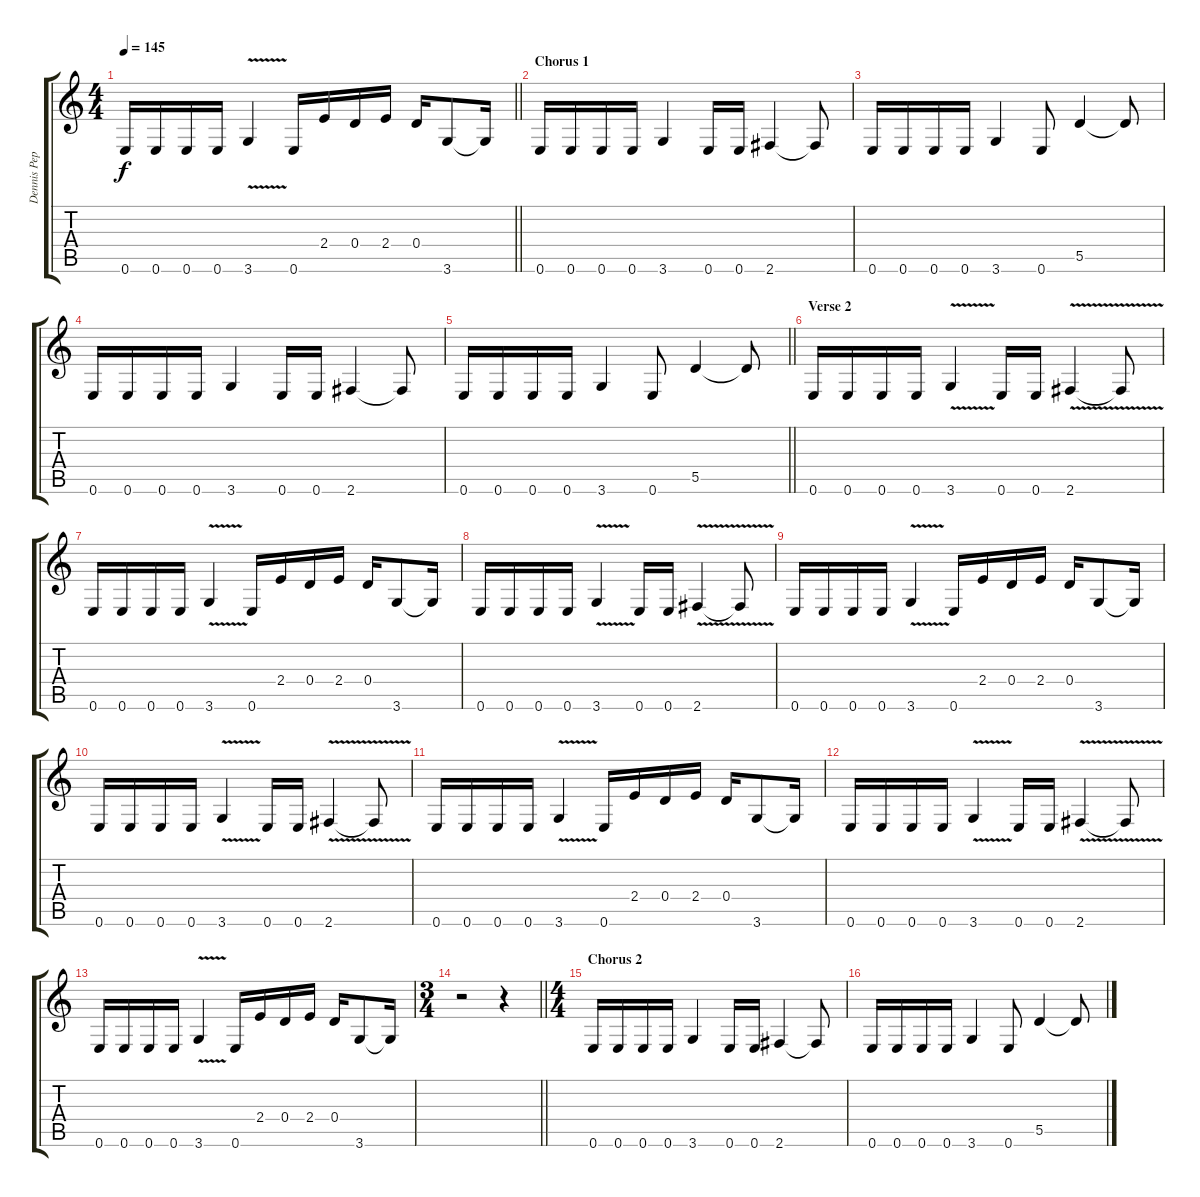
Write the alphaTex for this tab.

\track ("Dennis Pepa" "Dennis Pep") {instrument electricbassfinger}
\staff {score tabs}
\tuning (E4 B3 G3 D3 A2 E2) {hide}
\ts (4 4)
\tempo 145
\clef g2
\barLineRight lightlight
\ks c
0.6.16{dy f} 0.6.16 0.6.16 0.6.16 3.6{v}.4 0.6.16 2.4.16 0.4.16 2.4.16 0.4.16 3.6.8 3.6{t}.16 |
\section ("" "Chorus 1")
0.6.16{volume 14} 0.6.16 0.6.16 0.6.16 3.6.4 0.6.16 0.6.16 2.6.4 2.6{t}.8 |
0.6.16 0.6.16 0.6.16 0.6.16 3.6.4 0.6.8 5.5.4 5.5{t}.8 |
0.6.16{volume 14} 0.6.16 0.6.16 0.6.16 3.6.4 0.6.16 0.6.16 2.6.4 2.6{t}.8 |
\barLineRight lightlight
0.6.16 0.6.16 0.6.16 0.6.16 3.6.4 0.6.8 5.5.4 5.5{t}.8 |
\section ("" "Verse 2")
0.6.16 0.6.16 0.6.16 0.6.16 3.6{v}.4 0.6.16 0.6.16 2.6{v}.4 2.6{t}.8 |
0.6.16 0.6.16 0.6.16 0.6.16 3.6{v}.4 0.6.16 2.4.16 0.4.16 2.4.16 0.4.16 3.6.8 3.6{t}.16 |
0.6.16 0.6.16 0.6.16 0.6.16 3.6{v}.4 0.6.16 0.6.16 2.6{v}.4 2.6{t}.8 |
0.6.16 0.6.16 0.6.16 0.6.16 3.6{v}.4 0.6.16 2.4.16 0.4.16 2.4.16 0.4.16 3.6.8 3.6{t}.16 |
0.6.16 0.6.16 0.6.16 0.6.16 3.6{v}.4 0.6.16 0.6.16 2.6{v}.4 2.6{t}.8 |
0.6.16 0.6.16 0.6.16 0.6.16 3.6{v}.4 0.6.16 2.4.16 0.4.16 2.4.16 0.4.16 3.6.8 3.6{t}.16 |
0.6.16 0.6.16 0.6.16 0.6.16 3.6{v}.4 0.6.16 0.6.16 2.6{v}.4 2.6{t}.8 |
0.6.16 0.6.16 0.6.16 0.6.16 3.6{v}.4 0.6.16 2.4.16 0.4.16 2.4.16 0.4.16 3.6.8 3.6{t}.16 |
\ts (3 4)
\barLineRight lightlight
r.2 r.4 |
\ts (4 4)
\section ("" "Chorus 2")
0.6.16{volume 14} 0.6.16 0.6.16 0.6.16 3.6.4 0.6.16 0.6.16 2.6.4 2.6{t}.8 |
0.6.16 0.6.16 0.6.16 0.6.16 3.6.4 0.6.8 5.5.4 5.5{t}.8
